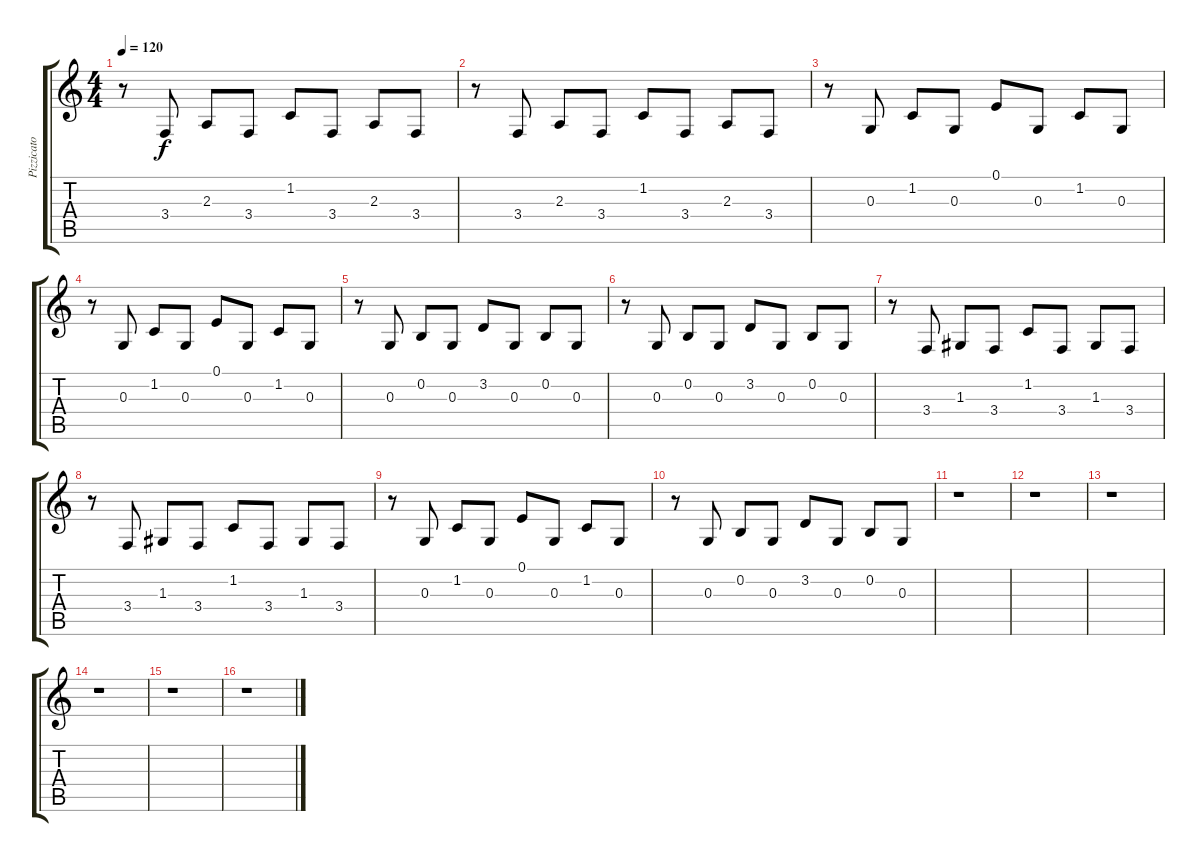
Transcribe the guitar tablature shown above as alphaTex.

\track ("Pizzicato Strings" "Pizzicato ") {instrument pizzicatostrings}
\staff {score tabs}
\tuning (E4 B3 G3 D3 A2 E2) {hide}
\ts (4 4)
\tempo 120
\clef g2
\ks c
r.8{dy f} 3.4.8 2.3.8 3.4.8 1.2.8 3.4.8 2.3.8 3.4.8 |
r.8 3.4.8 2.3.8 3.4.8 1.2.8 3.4.8 2.3.8 3.4.8 |
r.8 0.3.8 1.2.8 0.3.8 0.1.8 0.3.8 1.2.8 0.3.8 |
r.8 0.3.8 1.2.8 0.3.8 0.1.8 0.3.8 1.2.8 0.3.8 |
r.8 0.3.8 0.2.8 0.3.8 3.2.8 0.3.8 0.2.8 0.3.8 |
r.8 0.3.8 0.2.8 0.3.8 3.2.8 0.3.8 0.2.8 0.3.8 |
r.8 3.4.8 1.3.8 3.4.8 1.2.8 3.4.8 1.3.8 3.4.8 |
r.8 3.4.8 1.3.8 3.4.8 1.2.8 3.4.8 1.3.8 3.4.8 |
r.8 0.3.8 1.2.8 0.3.8 0.1.8 0.3.8 1.2.8 0.3.8 |
r.8 0.3.8 0.2.8 0.3.8 3.2.8 0.3.8 0.2.8 0.3.8 |
r.1 |
r.1 |
r.1 |
r.1 |
r.1 |
r.1
